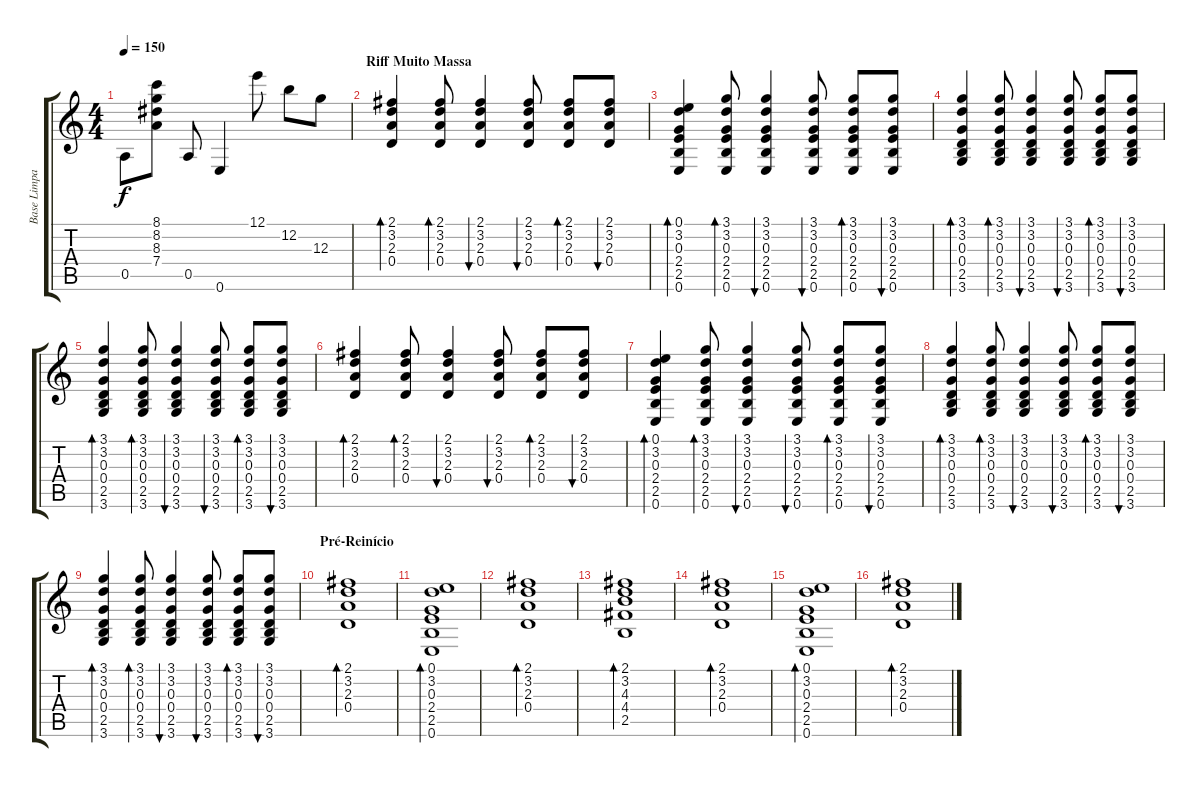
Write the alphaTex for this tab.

\track ("Base Limpa" "Base Limpa") {instrument electricguitarclean}
\staff {score tabs}
\tuning (E4 B3 G3 D3 A2 E2) {hide}
\ts (4 4)
\tempo 150
\clef g2
\ks c
0.5.8{dy f} (8.1 8.2 8.3 7.4).8 0.5.8 0.6.4 12.1.8 12.2.8 12.3.8 |
\section ("" "Riff Muito Massa")
(2.1 3.2 2.3 0.4).4{bd 30} (2.1 3.2 2.3 0.4).8{bd 30} (2.1 3.2 2.3 0.4).4{bu 30} (2.1 3.2 2.3 0.4).8{bu 30} (2.1 3.2 2.3 0.4).8{bd 30} (2.1 3.2 2.3 0.4).8{bu 30} |
(0.1 3.2 0.3 2.4 2.5 0.6).4{bd 30} (3.1 3.2 0.3 2.4 2.5 0.6).8{bd 30} (3.1 3.2 0.3 2.4 2.5 0.6).4{bu 30} (3.1 3.2 0.3 2.4 2.5 0.6).8{bu 30} (3.1 3.2 0.3 2.4 2.5 0.6).8{bd 30} (3.1 3.2 0.3 2.4 2.5 0.6).8{bu 30} |
(3.1 3.2 0.3 0.4 2.5 3.6).4{bd 30} (3.1 3.2 0.3 0.4 2.5 3.6).8{bd 30} (3.1 3.2 0.3 0.4 2.5 3.6).4{bu 30} (3.1 3.2 0.3 0.4 2.5 3.6).8{bu 30} (3.1 3.2 0.3 0.4 2.5 3.6).8{bd 30} (3.1 3.2 0.3 0.4 2.5 3.6).8{bu 30} |
(3.1 3.2 0.3 0.4 2.5 3.6).4{bd 30} (3.1 3.2 0.3 0.4 2.5 3.6).8{bd 30} (3.1 3.2 0.3 0.4 2.5 3.6).4{bu 30} (3.1 3.2 0.3 0.4 2.5 3.6).8{bu 30} (3.1 3.2 0.3 0.4 2.5 3.6).8{bd 30} (3.1 3.2 0.3 0.4 2.5 3.6).8{bu 30} |
(2.1 3.2 2.3 0.4).4{bd 30} (2.1 3.2 2.3 0.4).8{bd 30} (2.1 3.2 2.3 0.4).4{bu 30} (2.1 3.2 2.3 0.4).8{bu 30} (2.1 3.2 2.3 0.4).8{bd 30} (2.1 3.2 2.3 0.4).8{bu 30} |
(0.1 3.2 0.3 2.4 2.5 0.6).4{bd 30} (3.1 3.2 0.3 2.4 2.5 0.6).8{bd 30} (3.1 3.2 0.3 2.4 2.5 0.6).4{bu 30} (3.1 3.2 0.3 2.4 2.5 0.6).8{bu 30} (3.1 3.2 0.3 2.4 2.5 0.6).8{bd 30} (3.1 3.2 0.3 2.4 2.5 0.6).8{bu 30} |
(3.1 3.2 0.3 0.4 2.5 3.6).4{bd 30} (3.1 3.2 0.3 0.4 2.5 3.6).8{bd 30} (3.1 3.2 0.3 0.4 2.5 3.6).4{bu 30} (3.1 3.2 0.3 0.4 2.5 3.6).8{bu 30} (3.1 3.2 0.3 0.4 2.5 3.6).8{bd 30} (3.1 3.2 0.3 0.4 2.5 3.6).8{bu 30} |
(3.1 3.2 0.3 0.4 2.5 3.6).4{bd 30} (3.1 3.2 0.3 0.4 2.5 3.6).8{bd 30} (3.1 3.2 0.3 0.4 2.5 3.6).4{bu 30} (3.1 3.2 0.3 0.4 2.5 3.6).8{bu 30} (3.1 3.2 0.3 0.4 2.5 3.6).8{bd 30} (3.1 3.2 0.3 0.4 2.5 3.6).8{bu 30} |
\section ("" "Pré-Reinício")
(2.1 3.2 2.3 0.4).1{bd 30} |
(0.1 3.2 0.3 2.4 2.5 0.6).1{bd 30} |
(2.1 3.2 2.3 0.4).1{bd 30} |
(2.1 3.2 4.3 4.4 2.5).1{bd 30} |
(2.1 3.2 2.3 0.4).1{bd 30} |
(0.1 3.2 0.3 2.4 2.5 0.6).1{bd 30} |
(2.1 3.2 2.3 0.4).1{bd 30}
